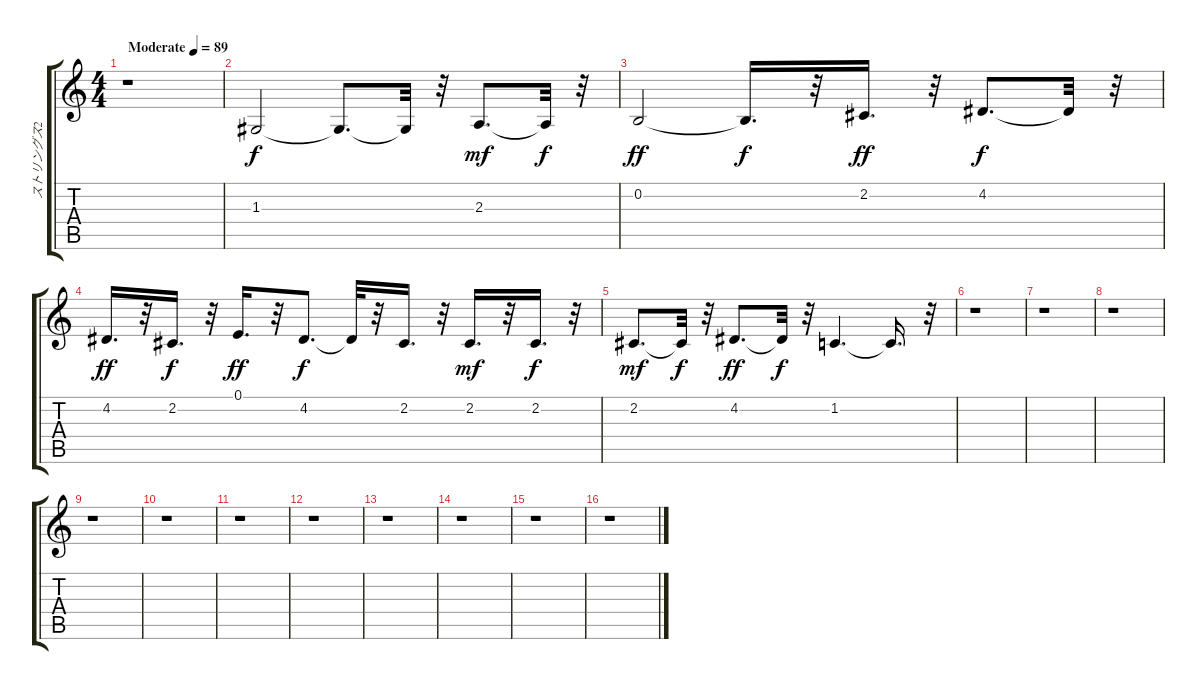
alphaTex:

\track ("ストリングス2" "ストリングス2") {instrument stringensemble1}
\staff {score tabs}
\tuning (E4 B3 G3 D3 A2 E2) {hide}
\ts (4 4)
\tempo (89 "Moderate")
\clef g2
\ks c
r.1{dy f instrument stringensemble1} |
1.3.2 1.3{t}.8{d} 1.3{t}.32 r.32 2.3.8{d dy mf} 2.3{t}.32{dy f} r.32 |
0.2.2{dy ff} 0.2{t}.16{d dy f} r.32 2.2.16{d dy ff} r.32 4.2.8{d dy f} 4.2{t}.32 r.32 |
4.2.16{d dy ff} r.32 2.2.16{d dy f} r.32 0.1.16{d dy ff} r.32 4.2.8{d dy f} 4.2{t}.32 r.32 2.2.16{d} r.32 2.2.16{d dy mf} r.32 2.2.16{d dy f} r.32 |
2.2.8{d dy mf} 2.2{t}.32{dy f} r.32 4.2.8{d dy ff} 4.2{t}.32{dy f} r.32 1.2.4{d} 1.2{t}.16{d} r.32 |
r.1 |
r.1 |
r.1 |
r.1 |
r.1 |
r.1 |
r.1 |
r.1 |
r.1 |
r.1 |
r.1
